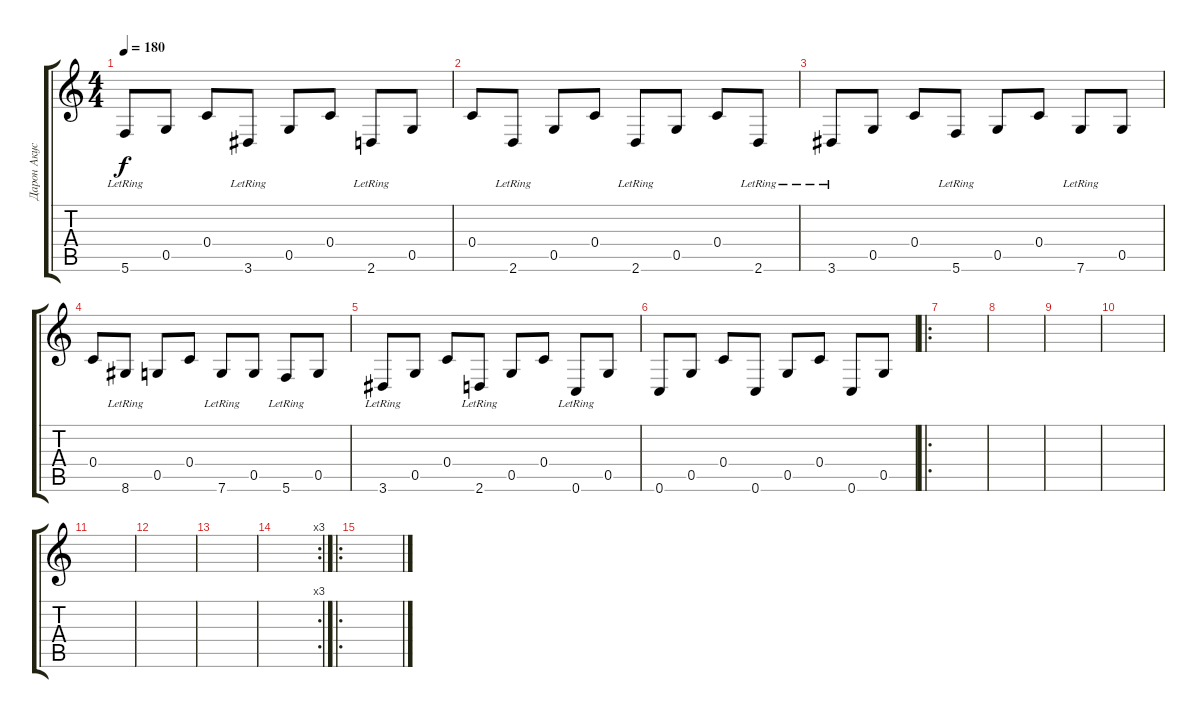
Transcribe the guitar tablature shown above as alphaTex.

\track ("Дарон Акустика" "Дарон Акус") {instrument electricguitarclean}
\staff {score tabs}
\tuning (D4 A3 F3 C3 G2 C2) {hide}
\ts (4 4)
\tempo 180
\clef g2
\ks c
5.6{lr}.8{dy f} 0.5.8 0.4.8 3.6{lr}.8 0.5.8 0.4.8 2.6{lr}.8 0.5.8 |
0.4.8 2.6{lr}.8 0.5.8 0.4.8 2.6{lr}.8 0.5.8 0.4.8 2.6{lr}.8 |
3.6{lr}.8 0.5.8 0.4.8 5.6{lr}.8 0.5.8 0.4.8 7.6{lr}.8 0.5.8 |
0.4.8 8.6{lr}.8 0.5.8 0.4.8 7.6{lr}.8 0.5.8 5.6{lr}.8 0.5.8 |
3.6{lr}.8 0.5.8 0.4.8 2.6{lr}.8 0.5.8 0.4.8 0.6{lr}.8 0.5.8 |
0.6.8 0.5.8 0.4.8 0.6.8 0.5.8 0.4.8 0.6.8 0.5.8 |
\ro
|
|
|
|
|
|
|
\rc 3
|
\ro
